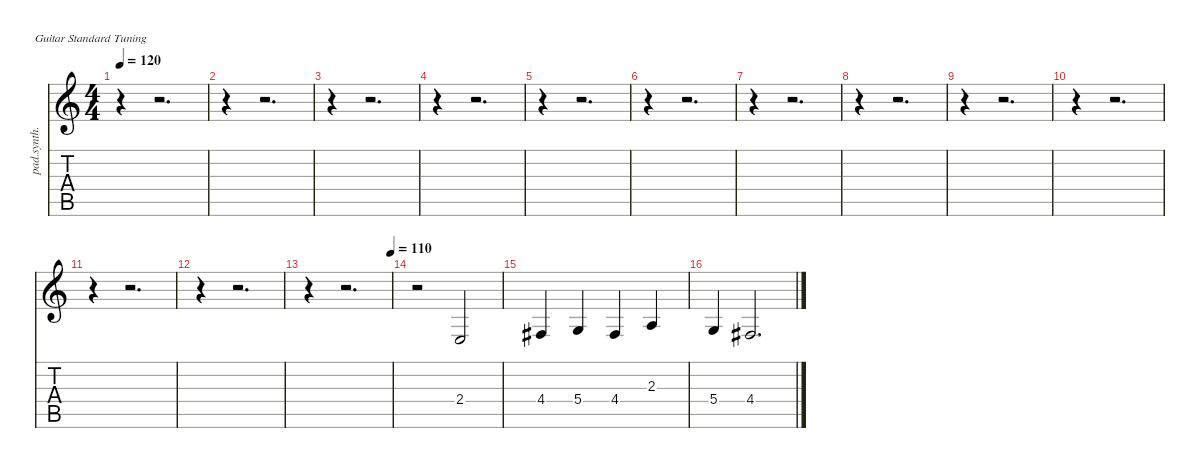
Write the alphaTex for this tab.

\defaultSystemsLayout 4
\hideDynamics
\bracketExtendMode nobrackets
\otherSystemsTrackNameOrientation horizontal
\track ("Track 8" "pad.synth.") {instrument pad4choir}
\staff {score tabs}
\tuning (E4 B3 G3 D3 A2 E2)
\ts (4 4)
\tempo 120
\clef g2
\ks c
r.4{dy f beam Down} r.2{d beam Down} |
r.4{beam Down} r.2{d beam Down} |
r.4{beam Down} r.2{d beam Down} |
r.4{beam Down} r.2{d beam Down} |
r.4{beam Down} r.2{d beam Down} |
r.4{beam Down} r.2{d beam Down} |
r.4{beam Down} r.2{d beam Down} |
r.4{beam Down} r.2{d beam Down} |
r.4{beam Down} r.2{d beam Down} |
r.4{beam Down} r.2{d beam Down} |
r.4{beam Down} r.2{d beam Down} |
r.4{beam Down} r.2{d beam Down} |
\tempo (110 1)
r.4{beam Down} r.2{d beam Down} |
r.2{beam Down} 2.4.2{beam Up} |
4.4{acc #}.4{beam Up} 5.4.4{beam Up} 4.4{acc #}.4{beam Up} 2.3.4{beam Up} |
5.4.4{beam Up} 4.4{acc #}.2{d beam Up}
